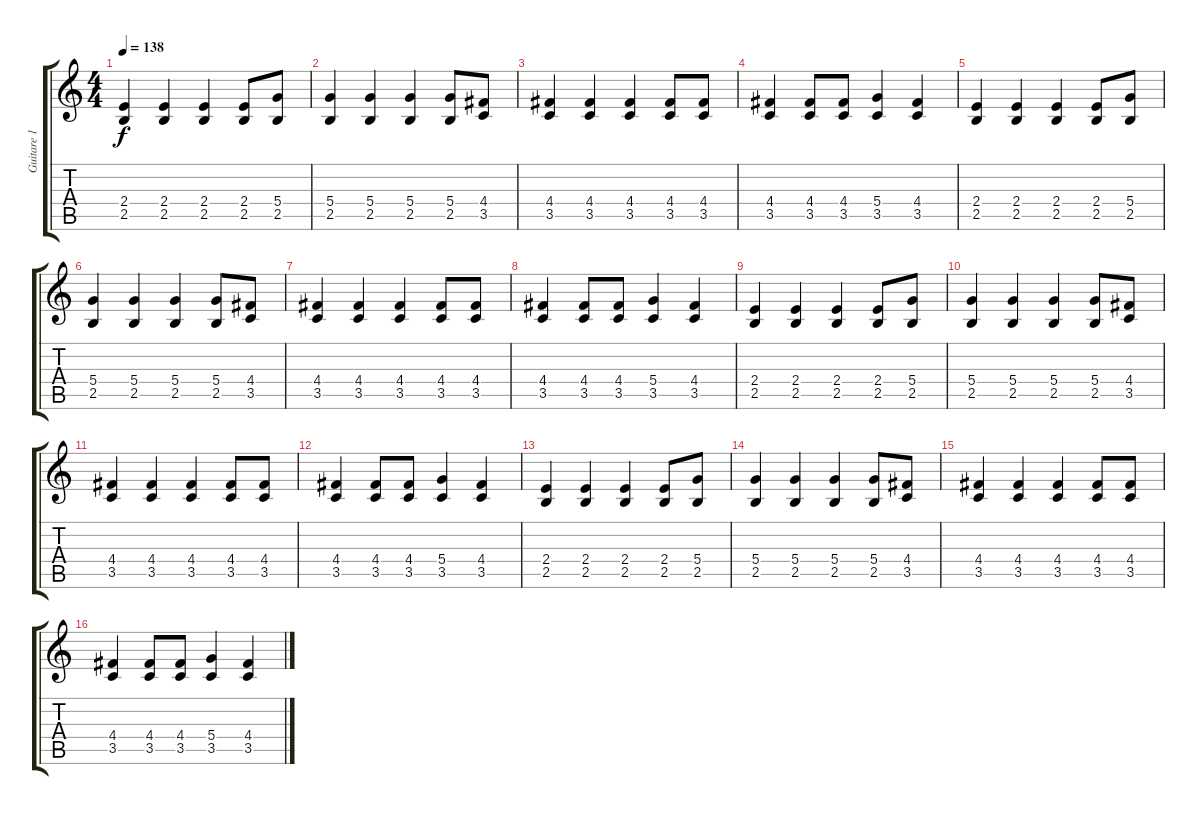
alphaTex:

\track ("Guitare 1" "Guitare 1") {instrument distortionguitar}
\staff {score tabs}
\tuning (E4 B3 G3 D3 A2 E2) {hide}
\ts (4 4)
\tempo 138
\clef g2
\ks c
(2.4 2.5).4{dy f} (2.4 2.5).4 (2.4 2.5).4 (2.4 2.5).8 (5.4 2.5).8 |
(5.4 2.5).4 (5.4 2.5).4 (5.4 2.5).4 (5.4 2.5).8 (4.4 3.5).8 |
(4.4 3.5).4 (4.4 3.5).4 (4.4 3.5).4 (4.4 3.5).8 (4.4 3.5).8 |
(4.4 3.5).4 (4.4 3.5).8 (4.4 3.5).8 (5.4 3.5).4 (4.4 3.5).4 |
(2.4 2.5).4 (2.4 2.5).4 (2.4 2.5).4 (2.4 2.5).8 (5.4 2.5).8 |
(5.4 2.5).4 (5.4 2.5).4 (5.4 2.5).4 (5.4 2.5).8 (4.4 3.5).8 |
(4.4 3.5).4 (4.4 3.5).4 (4.4 3.5).4 (4.4 3.5).8 (4.4 3.5).8 |
(4.4 3.5).4 (4.4 3.5).8 (4.4 3.5).8 (5.4 3.5).4 (4.4 3.5).4 |
(2.4 2.5).4 (2.4 2.5).4 (2.4 2.5).4 (2.4 2.5).8 (5.4 2.5).8 |
(5.4 2.5).4 (5.4 2.5).4 (5.4 2.5).4 (5.4 2.5).8 (4.4 3.5).8 |
(4.4 3.5).4 (4.4 3.5).4 (4.4 3.5).4 (4.4 3.5).8 (4.4 3.5).8 |
(4.4 3.5).4 (4.4 3.5).8 (4.4 3.5).8 (5.4 3.5).4 (4.4 3.5).4 |
(2.4 2.5).4 (2.4 2.5).4 (2.4 2.5).4 (2.4 2.5).8 (5.4 2.5).8 |
(5.4 2.5).4 (5.4 2.5).4 (5.4 2.5).4 (5.4 2.5).8 (4.4 3.5).8 |
(4.4 3.5).4 (4.4 3.5).4 (4.4 3.5).4 (4.4 3.5).8 (4.4 3.5).8 |
(4.4 3.5).4 (4.4 3.5).8 (4.4 3.5).8 (5.4 3.5).4 (4.4 3.5).4
